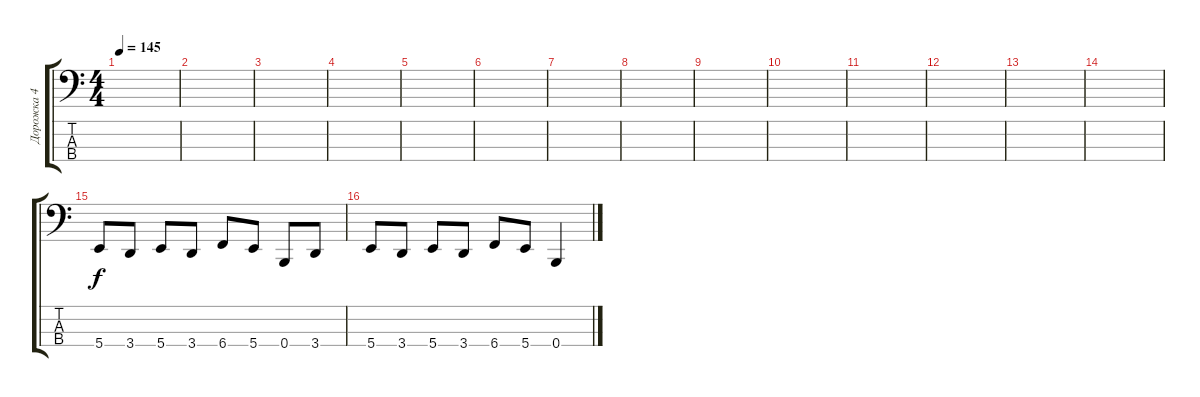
\track ("Дорожка 4" "Дорожка 4") {instrument electricbassfinger}
\staff {score tabs}
\tuning (E2 B1 Gb1 B0) {hide}
\ts (4 4)
\tempo 145
\clef f4
\ks c
|
|
|
|
|
|
|
|
|
|
|
|
|
|
5.4.8 3.4.8 5.4.8 3.4.8 6.4.8 5.4.8 0.4.8 3.4.8 |
5.4.8 3.4.8 5.4.8 3.4.8 6.4.8 5.4.8 0.4.4
